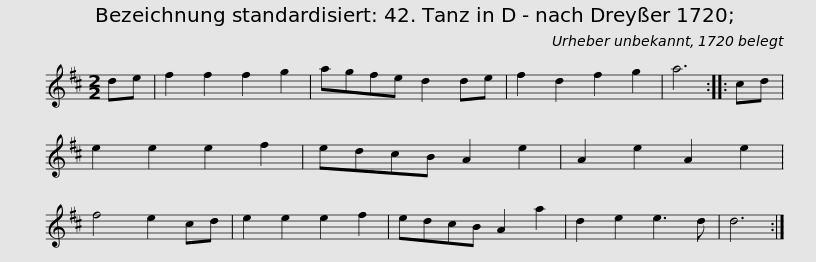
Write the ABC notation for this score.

X:1
L:1/8
M:2/2
I:linebreak $
K:D
V:1 treble
V:1
 de | f2 f2 f2 g2 | agfe d2 de | f2 d2 f2 g2 | a6 :: %5
 cd | e2 e2 e2 f2 | edcB A2 e2 | A2 e2 A2 e2 | f4 e2 cd |$ %10
 e2 e2 e2 f2 | edcB A2 a2 | d2 e2 e3 d | d6 :| %14
